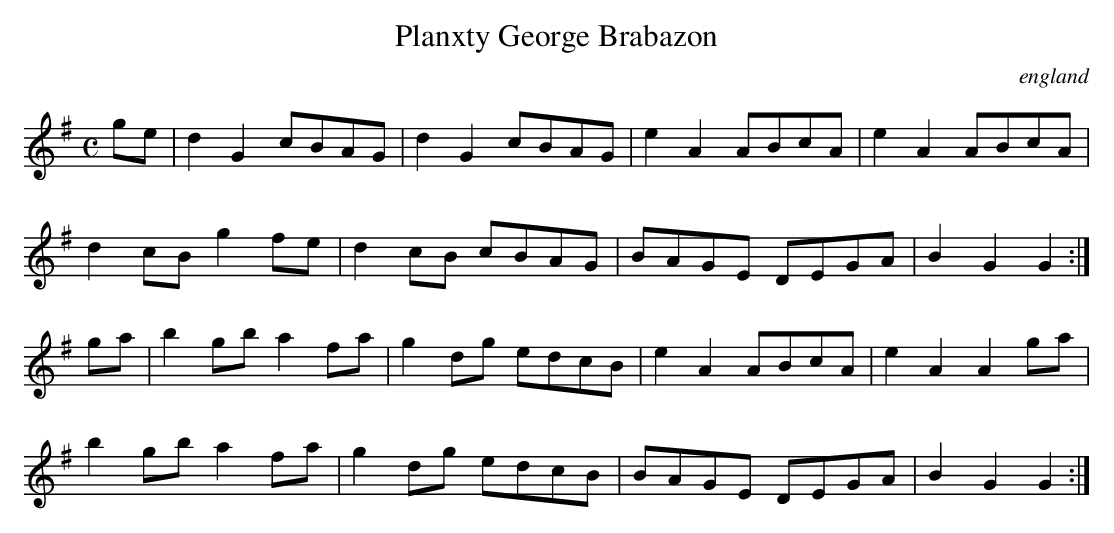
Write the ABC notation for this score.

X:1
T:Planxty George Brabazon
O:england
M:C
L:1/8
K:G Major
ge|d2G2 cBAG|d2G2 cBAG|e2A2 ABcA|e2A2 ABcA|
d2cB g2fe|d2cB cBAG|BAGE DEGA|B2G2 G2:|
ga|b2gb a2fa|g2dg edcB|e2A2 ABcA|e2A2 A2ga|
b2gb a2fa|g2dg edcB|BAGE DEGA|B2G2 G2:|
